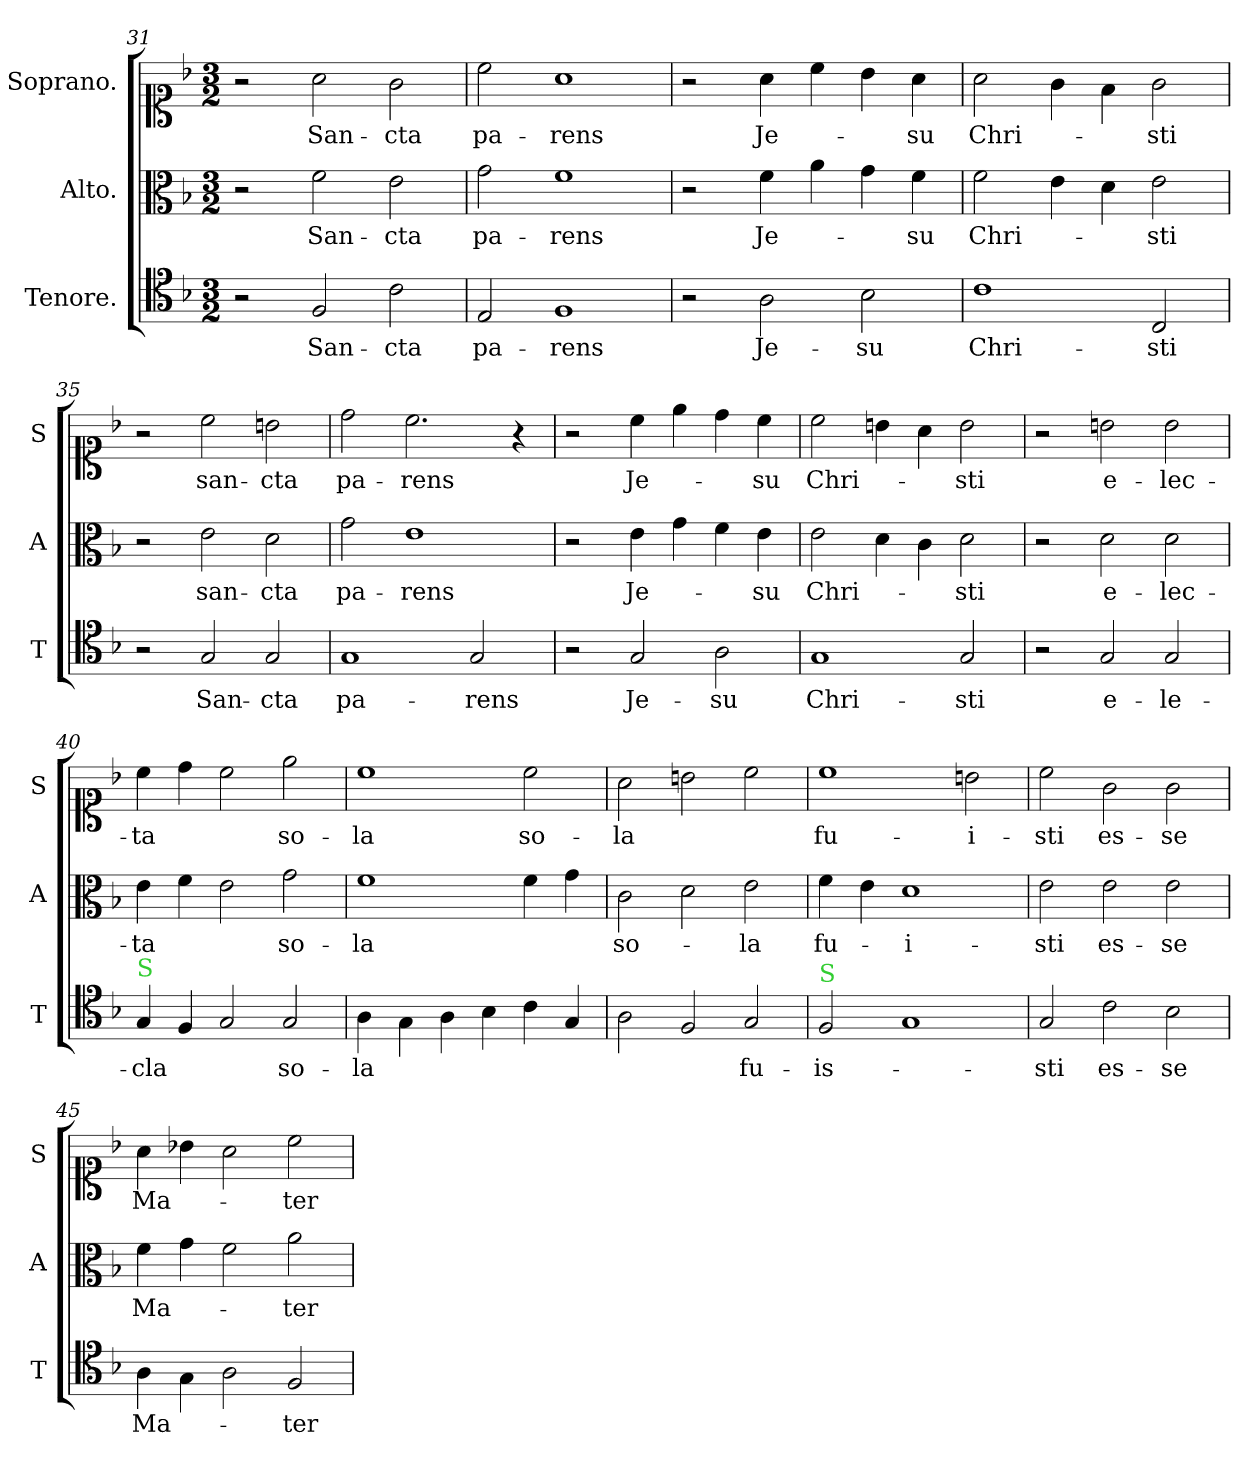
**kern	**text	**kern	**text	**kern	**text
*part3	*part3	*part2	*part2	*part1	*part1
*staff3	*staff3	*staff2	*staff2	*staff1	*staff1
*I"Tenore.	*	*I"Alto.	*	*I"Soprano.	*
*I'T	*	*I'A	*	*I'S	*
*clefC4	*	*clefC3	*	*clefC1	*
*k[b-]	*	*k[b-]	*	*k[b-]	*
*M3/2	*	*M3/2	*	*M3/2	*
=31	=31	=31	=31	=31	=31
2r	.	2r	.	2r	.
2F/	San-	2f\	San-	2a\	San-
2c\	-cta	2e\	-cta	2g\	-cta
=32	=32	=32	=32	=32	=32
2E/	pa-	2g\	pa-	2cc\	pa-
1F	-rens	1f	-rens	1a	-rens
=33	=33	=33	=33	=33	=33
2r	.	2r	.	2r	.
2A\	Je-	4f\	Je-	4a\	Je-
.	.	4a\	.	4cc\	.
2B-\	-su	4g\	.	4b-\	.
.	.	4f\	-su	4a\	-su
=34	=34	=34	=34	=34	=34
1c	Chri-	2f\	Chri-	2a\	Chri-
.	.	4e\	.	4g\	.
.	.	4d\	.	4f\	.
2C/	-sti	2e\	-sti	2g\	-sti
=35	=35	=35	=35	=35	=35
2r	.	2r	.	2r	.
2G/	San-	2e\	san-	2cc\	san-
2G/	-cta	2d\	-cta	2bn\	-cta
=36	=36	=36	=36	=36	=36
1G	pa-	2g\	pa-	2dd\	pa-
.	.	1e	-rens	2.cc\	-rens
2G/	-rens	.	.	.	.
.	.	.	.	4r	.
=37	=37	=37	=37	=37	=37
2r	.	2r	.	2r	.
2G/	Je-	4e\	Je-	4cc\	Je-
.	.	4g\	.	4ee\	.
2A\	-su	4f\	.	4dd\	.
.	.	4e\	-su	4cc\	-su
=38	=38	=38	=38	=38	=38
1G	Chri-	2e\	Chri-	2cc\	Chri-
.	.	4d\	.	4bn\	.
.	.	4c\	.	4a\	.
2G/	-sti	2d\	-sti	2b\	-sti
=39	=39	=39	=39	=39	=39
2r	.	2r	.	2r	.
2G/	e-	2d\	e-	2bn\	e-
2G/	-le-	2d\	-lec-	2b\	-lec-
=40	=40	=40	=40	=40	=40
!LO:TX:a:color=limegreen:t=S	!	!	!	!	!
4G/	-cla	4e\	-ta	4cc\	-ta
4F/	.	4f\	.	4dd\	.
2G/	.	2e\	.	2cc\	.
2G/	so-	2g\	so-	2ee\	so-
=41	=41	=41	=41	=41	=41
4A\	-la	1f	-la	1cc	-la
4G\	.	.	.	.	.
4A\	.	.	.	.	.
4B-\	.	.	.	.	.
4c\	.	4f\	.	2cc\	so-
4G/	.	4g\	.	.	.
=42	=42	=42	=42	=42	=42
2A\	.	2c\	so-	2a\	-la
2F/	.	2d\	.	2bn\	.
2G/	fu-	2e\	-la	2cc\	.
=43	=43	=43	=43	=43	=43
!LO:TX:a:color=limegreen:t=S	!	!	!	!	!
2F/	-is-	4f\	fu-	1cc	fu-
.	.	4e\	.	.	.
1G	.	1d	-i-	.	.
.	.	.	.	2bn\	-i-
=44	=44	=44	=44	=44	=44
2G/	-sti	2e\	-sti	2cc\	-sti
2c\	es-	2e\	es-	2g\	es-
2B-\	-se	2e\	-se	2g\	-se
=45	=45	=45	=45	=45	=45
4A\	Ma-	4f\	Ma-	4a\	Ma-
4G\	.	4g\	.	4b-X\	.
2A\	.	2f\	.	2a\	.
2F/	-ter	2a\	-ter	2cc\	-ter
=	=	=	=	=	=
*-	*-	*-	*-	*-	*-
